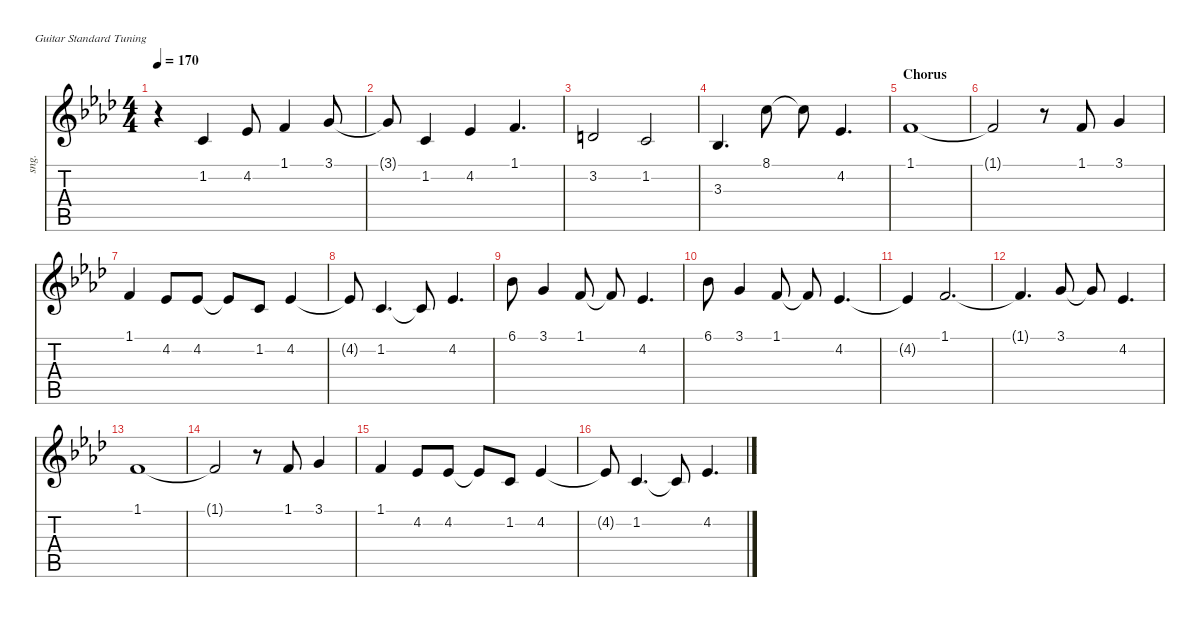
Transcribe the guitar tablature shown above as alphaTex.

\defaultSystemsLayout 4
\hideDynamics
\bracketExtendMode nobrackets
\otherSystemsTrackNameOrientation horizontal
\track ("Singer" "sng.") {instrument voiceoohs}
\staff {score tabs}
\tuning (E4 B3 G3 D3 A2 E2)
\ts (4 4)
\tempo 170
\clef g2
\ks fminor
r.4{dy fff beam Down} 1.2{acc forcenatural}.4{beam Up} 4.2{acc b}.8{beam Up} 1.1{acc forcenatural}.4{beam Up} 3.1{acc forcenatural}.8{beam Up} |
3.1{t acc forcenatural}.8{beam Up} 1.2{acc forcenatural}.4{beam Up} 4.2{acc b}.4{beam Up} 1.1{acc forcenatural}.4{d beam Up} |
3.2{acc forcenatural}.2{beam Up} 1.2{acc forcenatural}.2{beam Up} |
3.3{acc b}.4{d beam Up} 8.1{acc forcenatural}.8{beam Down} 8.1{t acc forcenatural}.8{beam Down} 4.2{acc b}.4{d beam Up} |
\section ("" "Chorus")
1.1{acc forcenatural}.1{beam Up} |
1.1{t acc forcenatural}.2{beam Up} r.8{beam Up} 1.1{acc forcenatural}.8{beam Up} 3.1{acc forcenatural}.4{beam Up} |
1.1{acc forcenatural}.4{beam Up} 4.2{acc b}.8{beam Up} 4.2{acc b}.8{beam Up} 4.2{t acc b}.8{beam Up} 1.2{acc forcenatural}.8{beam Up} 4.2{acc b}.4{beam Up} |
4.2{t acc b}.8{beam Up} 1.2{acc forcenatural}.4{d beam Up} 1.2{t acc forcenatural}.8{beam Up} 4.2{acc b}.4{d beam Up} |
6.1{acc b}.8{beam Down} 3.1{acc forcenatural}.4{beam Up} 1.1{acc forcenatural}.8{beam Up} 1.1{t acc forcenatural}.8{beam Up} 4.2{acc b}.4{d beam Up} |
6.1{acc b}.8{beam Down} 3.1{acc forcenatural}.4{beam Up} 1.1{acc forcenatural}.8{beam Up} 1.1{t acc forcenatural}.8{beam Up} 4.2{acc b}.4{d beam Up} |
4.2{t acc b}.4{beam Up} 1.1{acc forcenatural}.2{d beam Up} |
1.1{t acc forcenatural}.4{d beam Up} 3.1{acc forcenatural}.8{beam Up} 3.1{t acc forcenatural}.8{beam Up} 4.2{acc b}.4{d beam Up} |
1.1{acc forcenatural}.1{beam Up} |
1.1{t acc forcenatural}.2{beam Up} r.8{beam Up} 1.1{acc forcenatural}.8{beam Up} 3.1{acc forcenatural}.4{beam Up} |
1.1{acc forcenatural}.4{beam Up} 4.2{acc b}.8{beam Up} 4.2{acc b}.8{beam Up} 4.2{t acc b}.8{beam Up} 1.2{acc forcenatural}.8{beam Up} 4.2{acc b}.4{beam Up} |
4.2{t acc b}.8{beam Up} 1.2{acc forcenatural}.4{d beam Up} 1.2{t acc forcenatural}.8{beam Up} 4.2{acc b}.4{d beam Up}
